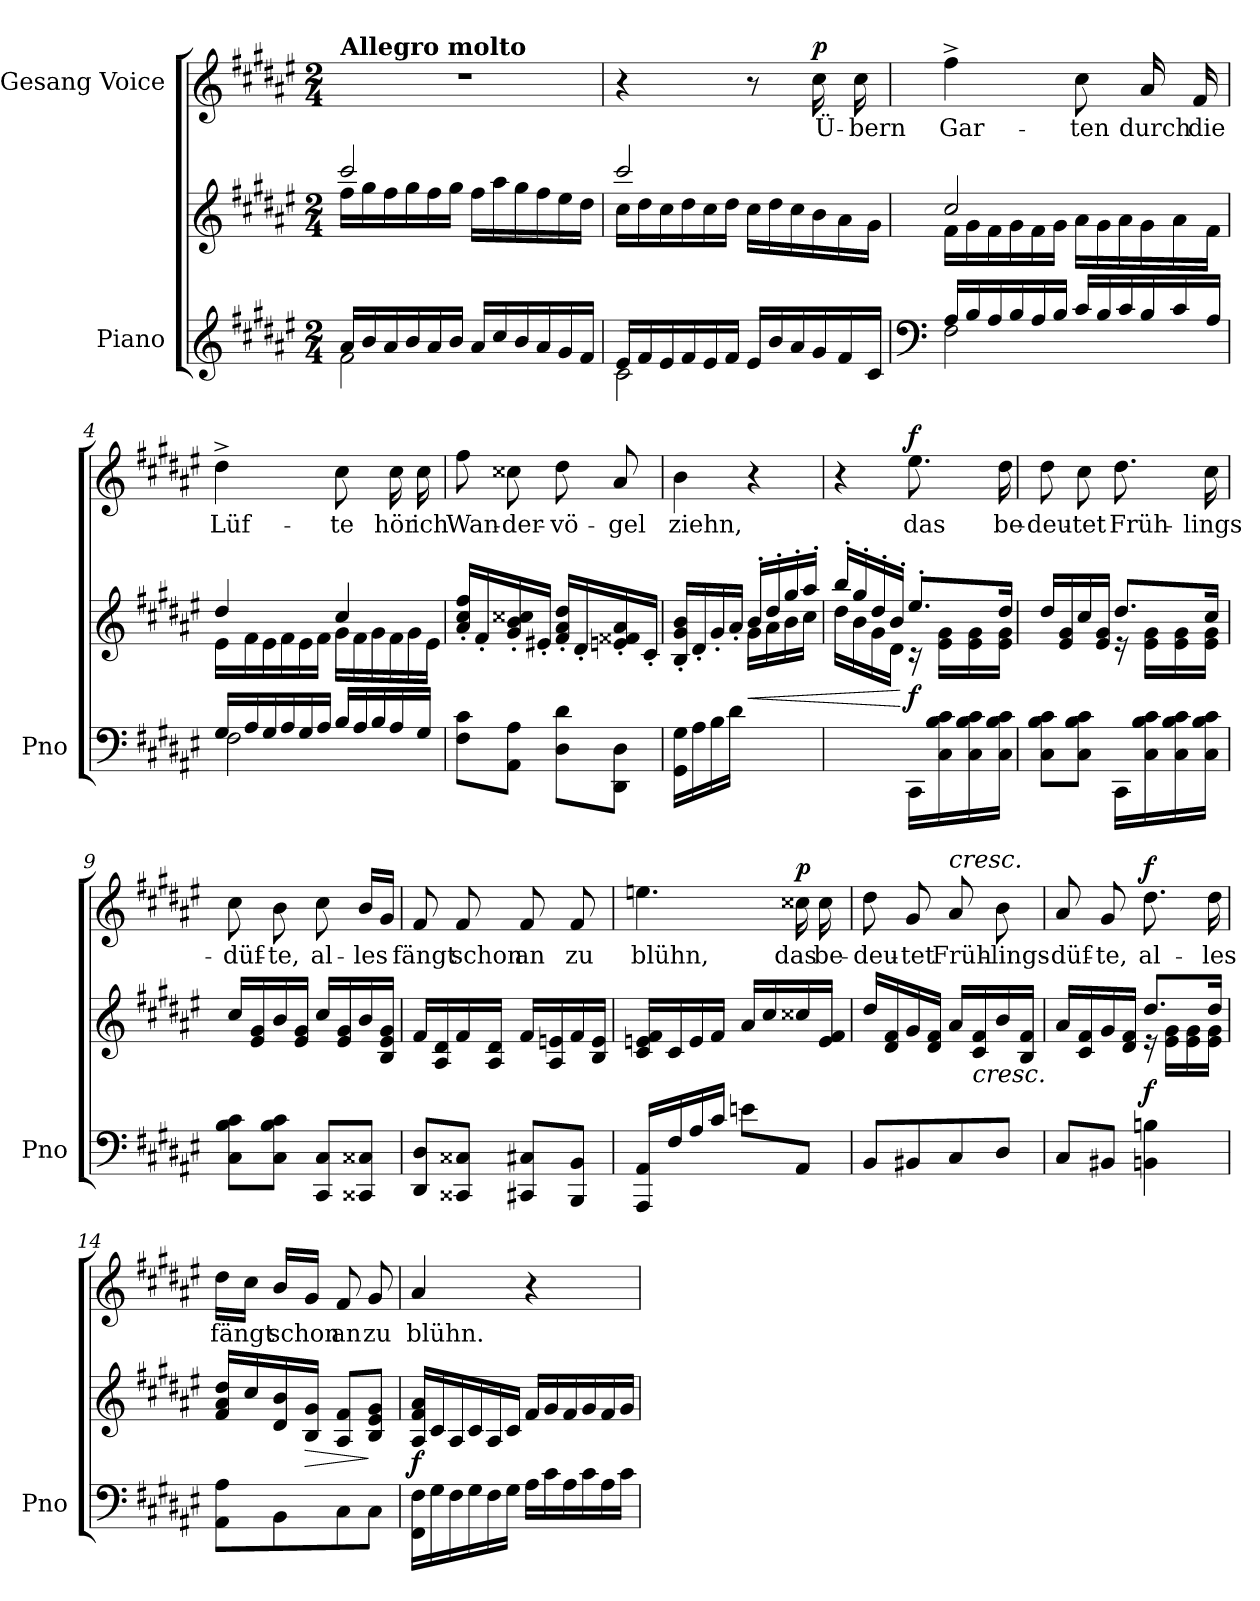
**kern	**kern	**dynam	**kern	**text	**dynam
*part2	*part2	*part2	*part1	*part1	*part1
*staff3	*staff2	*staff2/3	*staff1	*staff1	*staff1
*I"Piano	*	*	*I"Gesang Voice	*	*
*I'Pno	*	*	*	*	*
*clefG2	*clefG2	*	*clefG2	*	*
*k[f#c#g#d#a#e#]	*k[f#c#g#d#a#e#]	*	*k[f#c#g#d#a#e#]	*	*
*M2/4	*M2/4	*	*M2/4	*	*
=1	=1	=1	=1	=1	=1
*	*^	*	*	*	*
*Xtuplet	*	*Xtuplet	*	*	*	*
*^	*	*	*	*	*	*
!	!	!	!	!	!LO:TX:a:B:t=Allegro molto	!	!
24a#/LL	2f#\	2ccc#/	24ff#\LL	.	2r	.	.
!	!	!	!	!LO:DY:b	!	!	!
!	!	!	!	!LO:DY:n=1:b	!	!	!
24b/	.	.	24gg#\	pp other-dynamics	.	.	.
24a#/	.	.	24ff#\	.	.	.	.
24b/	.	.	24gg#\	.	.	.	.
24a#/	.	.	24ff#\	.	.	.	.
24b/JJ	.	.	24gg#\JJ	.	.	.	.
24a#/LL	.	.	24ff#\LL	.	.	.	.
24cc#/	.	.	24aa#\	.	.	.	.
24b/	.	.	24gg#\	.	.	.	.
24a#/	.	.	24ff#\	.	.	.	.
24g#/	.	.	24ee#\	.	.	.	.
24f#/JJ	.	.	24dd#\JJ	.	.	.	.
=2	=2	=2	=2	=2	=2	=2	=2
24e#/LL	2c#\	2ccc#/	24cc#\LL	.	4r	.	.
24f#/	.	.	24dd#\	.	.	.	.
24e#/	.	.	24cc#\	.	.	.	.
24f#/	.	.	24dd#\	.	.	.	.
24e#/	.	.	24cc#\	.	.	.	.
24f#/JJ	.	.	24dd#\JJ	.	.	.	.
24e#/LL	.	.	24cc#\LL	.	8r	.	.
24b/	.	.	24dd#\	.	.	.	.
24a#/	.	.	24cc#\	.	.	.	.
!	!	!	!	!	!	!LO:LY:b	!LO:DY:a
24g#/	.	.	24b\	.	16cc#\	Ü-	p
24f#/	.	.	24a#\	.	.	.	.
!	!	!	!	!	!	!LO:LY:b	!
.	.	.	.	.	16cc#\	-bern	.
24c#/JJ	.	.	24g#\JJ	.	.	.	.
=3	=3	=3	=3	=3	=3	=3	=3
*clefF4	*	*	*	*	*	*	*
!	!	!	!	!	!	!LO:LY:b	!
24A#/LL	2F#\	2cc#/	24f#\LL	.	4ff#^\	Gar-	.
24B/	.	.	24g#\	.	.	.	.
24A#/	.	.	24f#\	.	.	.	.
24B/	.	.	24g#\	.	.	.	.
24A#/	.	.	24f#\	.	.	.	.
24B/JJ	.	.	24g#\JJ	.	.	.	.
!	!	!	!	!	!	!LO:LY:b	!
24c#/LL	.	.	24a#\LL	.	8cc#\	-ten	.
24B/	.	.	24g#\	.	.	.	.
24c#/	.	.	24a#\	.	.	.	.
!	!	!	!	!	!	!LO:LY:b	!
24B/	.	.	24g#\	.	16a#/	durch	.
24c#/	.	.	24a#\	.	.	.	.
!	!	!	!	!	!	!LO:LY:b	!
.	.	.	.	.	16f#/	die	.
24A#/JJ	.	.	24f#\JJ	.	.	.	.
!!LO:LB:g=z
=4	=4	=4	=4	=4	=4	=4	=4
!	!	!	!	!	!	!LO:LY:b	!
24G#/LL	2F#\	4dd#/	24e#\LL	.	4dd#^\	Lüf-	.
24A#/	.	.	24f#\	.	.	.	.
24G#/	.	.	24e#\	.	.	.	.
24A#/	.	.	24f#\	.	.	.	.
24G#/	.	.	24e#\	.	.	.	.
24A#/JJ	.	.	24f#\JJ	.	.	.	.
!	!	!	!	!	!	!LO:LY:b	!
24B/LL	.	4cc#/	24g#\LL	.	8cc#\	-te	.
24A#/	.	.	24f#\	.	.	.	.
24B/	.	.	24g#\	.	.	.	.
!	!	!	!	!	!	!LO:LY:b	!
16A#/	.	.	24f#\	.	16cc#\	hör	.
.	.	.	24g#\	.	.	.	.
!	!	!	!	!	!	!LO:LY:b	!
16G#/JJ	.	.	.	.	16cc#\	ich	.
.	.	.	24e#\JJ	.	.	.	.
*v	*v	*	*	*	*	*	*
=5	=5	=5	=5	=5	=5	=5
!	!	!	!	!	!LO:LY:b	!
*	*v	*v	*	*	*	*
8F#\ 8c#\L	16a#/' 16cc#/' 16ff#/'LL	.	8ff#\	Wan-	.
.	16f#'/	.	.	.	.
!	!	!	!	!LO:LY:b	!
8AA#\ 8A#\J	16g#/' 16b/' 16cc##X/'	.	8cc##X\	-der-	.
.	16e#X'/JJ	.	.	.	.
!	!	!	!	!LO:LY:b	!
8D#\ 8d#\L	16f#/' 16a#/' 16dd#/'LL	.	8dd#\	-vö-	.
.	16d#'/	.	.	.	.
!	!	!	!	!LO:LY:b	!
8DD#\ 8D#\J	16en/' 16f##X/' 16a#/'	.	8a#/	-gel	.
.	16c#'/JJ	.	.	.	.
=6	=6	=6	=6	=6	=6
*	*^	*	*	*	*
!	!	!	!	!	!LO:LY:b	!
16GG#\ 16G#\LL	16B/' 16g#/' 16b/'LL	4ryy	.	4b\	ziehn,	.
16A#\	16d#'/	.	.	.	.	.
16B\	16g#'/	.	.	.	.	.
16d#\JJ	16a#'/JJ	.	.	.	.	.
!	!	!	!LO:HP:b	!	!	!
4ryy	16b'/LL	16g#\LL	<	4r	.	.
.	16dd#'/	16a#\	.	.	.	.
.	16gg#'/	16b\	.	.	.	.
.	16aa#'/JJ	16cc#\JJ	.	.	.	.
=7	=7	=7	=7	=7	=7	=7
4ryy	16bb'/LL	16dd#\LL	.	4r	.	.
.	16gg#'/	16b\	.	.	.	.
.	16dd#'/	16g#\	.	.	.	.
.	16b'/JJ	16d#\JJ	.	.	.	.
!	!	!	!LO:DY:n=1:b	!	!LO:LY:b	!LO:DY:a
16CC#\LL	8.ee#'/L	16r	[ f	8.ee#\	das	f
16C#\ 16B\ 16c#\	.	16e#\ 16g#\LL	.	.	.	.
16C#\ 16B\ 16c#\	.	16e#\ 16g#\	.	.	.	.
!	!	!	!	!	!LO:LY:b	!
16C#\ 16B\ 16c#\JJ	16dd#/Jk	16e#\ 16g#\JJ	.	16dd#\	be-	.
!!LO:LB:g=z
=8	=8	=8	=8	=8	=8	=8
!	!	!	!	!	!LO:LY:b	!
8C#\ 8B\ 8c#\L	16dd#/LL	4ryy	.	8dd#\	-deu-	.
.	16e#/ 16g#/	.	.	.	.	.
!	!	!	!	!	!LO:LY:b	!
8C#\ 8B\ 8c#\J	16cc#/	.	.	8cc#\	-tet	.
.	16e#/ 16g#/JJ	.	.	.	.	.
!	!	!	!	!	!LO:LY:b	!
16CC#\LL	8.dd#/L	16r	.	8.dd#\	Früh-	.
16C#\ 16B\ 16c#\	.	16e#\ 16g#\LL	.	.	.	.
16C#\ 16B\ 16c#\	.	16e#\ 16g#\	.	.	.	.
!	!	!	!	!	!LO:LY:b	!
16C#\ 16B\ 16c#\JJ	16cc#/Jk	16e#\ 16g#\JJ	.	16cc#\	-lings-	.
=9	=9	=9	=9	=9	=9	=9
!	!	!	!	!	!LO:LY:b	!
*	*v	*v	*	*	*	*
8C#\ 8B\ 8c#\L	16cc#/LL	.	8cc#\	-düf-	.
.	16e#/ 16g#/	.	.	.	.
!	!	!	!	!LO:LY:b	!
8C#\ 8B\ 8c#\J	16b/	.	8b\	-te,	.
.	16e#/ 16g#/JJ	.	.	.	.
!	!	!	!	!LO:LY:b	!
8CC#/ 8C#/L	16cc#/LL	.	8cc#\	al-	.
.	16e#/ 16g#/	.	.	.	.
!	!	!	!	!LO:LY:b	!
8CC##X/ 8C##X/J	16b/	.	16b/LL	-les	.
.	16B/ 16e#/ 16g#/JJ	.	16g#/JJ	.	.
=10	=10	=10	=10	=10	=10
!	!	!	!	!LO:LY:b	!
8DD#/ 8D#/L	16f#/LL	.	8f#/	fängt	.
.	16A#/ 16d#/	.	.	.	.
!	!	!	!	!LO:LY:b	!
8CC##X/ 8C##X/J	16f#/	.	8f#/	schon	.
.	16A#/ 16d#/JJ	.	.	.	.
!	!	!	!	!LO:LY:b	!
8CC#X/ 8C#X/L	16f#/LL	.	8f#/	an	.
.	16A#/ 16en/	.	.	.	.
!	!	!	!	!LO:LY:b	!
8BBB/ 8BB/J	16f#/	.	8f#/	zu	.
.	16B/ 16e/JJ	.	.	.	.
=11	=11	=11	=11	=11	=11
!	!	!	!	!LO:LY:b	!
16AAA#/ 16AA#/LL	16c#/ 16en/ 16f#/LL	.	4.een\	blühn,	.
16F#/	16c#/	.	.	.	.
16A#/	16e/	.	.	.	.
16c#/JJ	16f#/JJ	.	.	.	.
8en\L	16a#/LL	.	.	.	.
.	16cc#/	.	.	.	.
!	!	!	!	!LO:LY:b	!LO:DY:a
8AA#/J	16cc##X/	.	16cc##X\	das	p
!	!	!	!	!LO:LY:b	!
.	16e/ 16f#/JJ	.	16cc##\	be-	.
!!LO:LB:g=z
=12	=12	=12	=12	=12	=12
!	!	!	!	!LO:LY:b	!
8BB/L	16dd#/LL	.	8dd#\	-deu-	.
.	16d#/ 16f#/	.	.	.	.
!	!	!	!	!LO:LY:b	!
8BB#X/	16g#/	.	8g#/	-tet	.
.	16d#/ 16f#/JJ	.	.	.	.
!	!	!	!LO:TX:a:i:t=cresc.	!	!
!	!	!	!	!LO:LY:b	!
8C#/	16a#/LL	.	8a#/	Früh-	.
!	!LO:TX:b:i:t=cresc.	!	!	!	!
.	16c#/ 16f#/	.	.	.	.
!	!	!	!	!LO:LY:b	!
8D#/J	16b/	.	8b\	-lings-	.
.	16B/ 16f#/JJ	.	.	.	.
=13	=13	=13	=13	=13	=13
*	*^	*	*	*	*
!	!	!	!	!	!LO:LY:b	!
8C#/L	16a#/LL	4ryy	.	8a#/	-düf-	.
.	16c#/ 16f#/	.	.	.	.	.
!	!	!	!	!	!LO:LY:b	!
8BB#X/J	16g#/	.	.	8g#/	-te,	.
.	16d#/ 16f#/JJ	.	.	.	.	.
!	!	!	!LO:DY:b	!	!LO:LY:b	!LO:DY:a
4BBn\ 4Bn\	8.dd#/L	16r	f	8.dd#\	al-	f
.	.	16e#\ 16g#\LL	.	.	.	.
.	.	16e#\ 16g#\	.	.	.	.
!	!	!	!	!	!LO:LY:b	!
.	16dd#/Jk	16e#\ 16g#\JJ	.	16dd#\	-les	.
=14	=14	=14	=14	=14	=14	=14
!	!	!	!	!	!LO:LY:b	!
*	*v	*v	*	*	*	*
8AA#\ 8A#\L	16f#/ 16a#/ 16dd#/LL	.	16dd#\LL	fängt	.
.	16cc#/	.	16cc#\JJ	.	.
!	!	!	!	!LO:LY:b	!
8BB\	16d#/ 16b/	.	16b/LL	schon	.
!	!	!LO:HP:b	!	!	!
.	16B/ 16g#/JJ	>	16g#/JJ	.	.
!	!	!	!	!LO:LY:b	!
8C#\	8A#/ 8f#/L	.	8f#/	an	.
!	!	!	!	!LO:LY:b	!
8C#\J	8B/ 8e#/ 8g#/J	]	8g#/	zu	.
=15	=15	=15	=15	=15	=15
!	!	!LO:DY:b	!	!LO:LY:b	!
24FF#\ 24F#\LL	24A#/ 24f#/ 24a#/LL	f	4a#/	blühn.	.
24G#\	24c#/	.	.	.	.
24F#\	24A#/	.	.	.	.
24G#\	24c#/	.	.	.	.
24F#\	24A#/	.	.	.	.
24G#\JJ	24c#/JJ	.	.	.	.
24A#\LL	24f#/LL	.	4r	.	.
24c#\	24g#/	.	.	.	.
24A#\	24f#/	.	.	.	.
24c#\	24g#/	.	.	.	.
24A#\	24f#/	.	.	.	.
24c#\JJ	24g#/JJ	.	.	.	.
=	=	=	=	=	=
*-	*-	*-	*-	*-	*-
